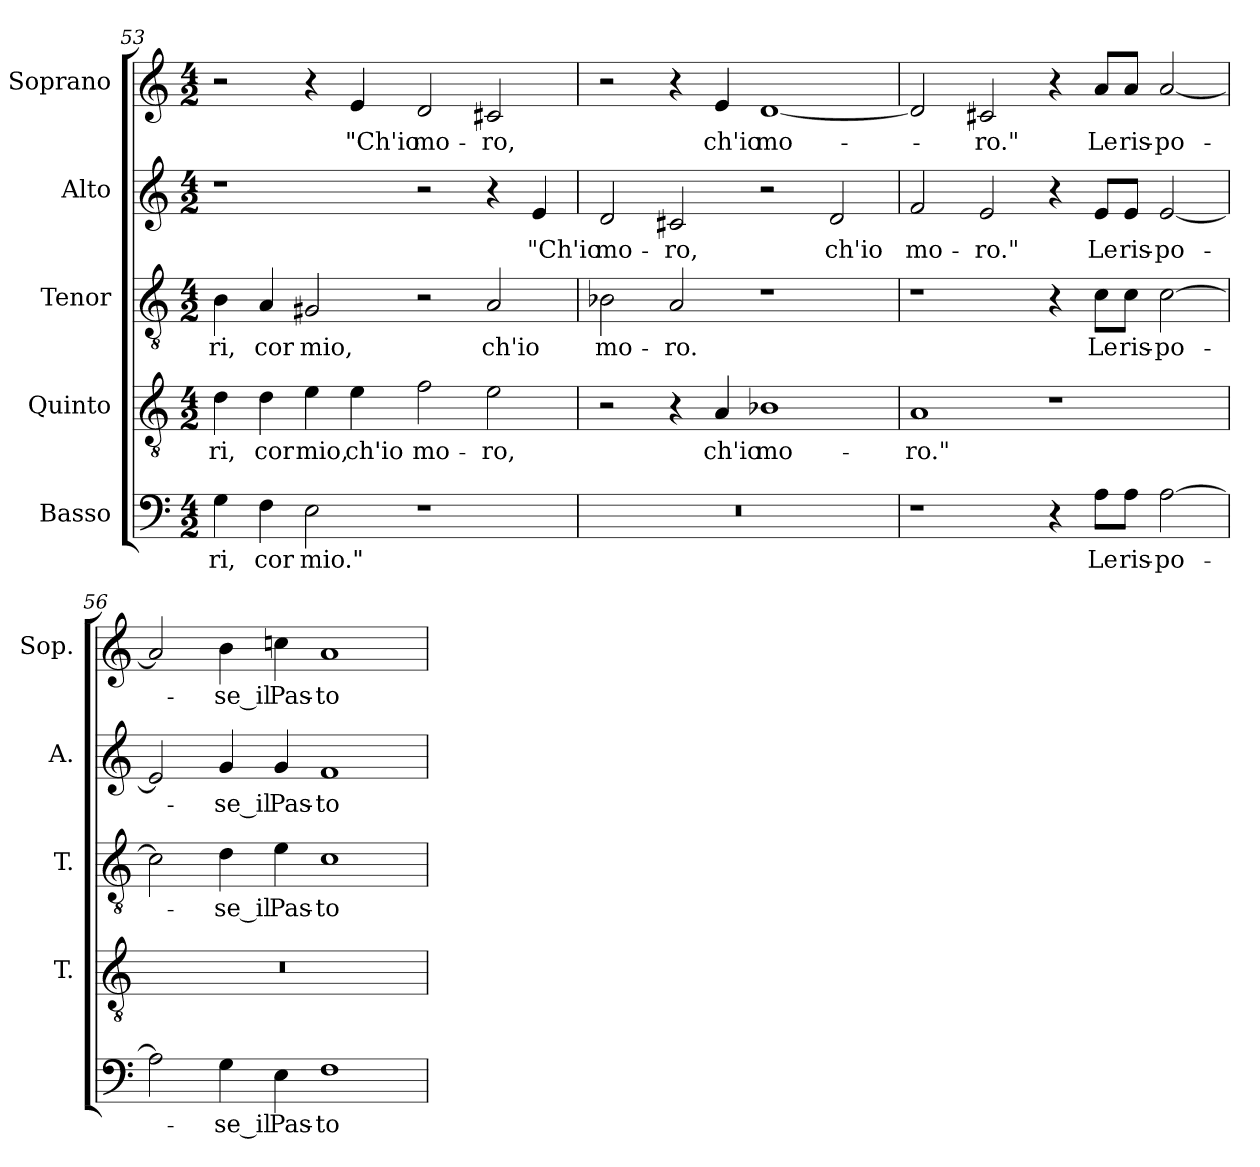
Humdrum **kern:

**kern	**text	**kern	**text	**kern	**text	**kern	**text	**kern	**text
*part5	*part5	*part4	*part4	*part3	*part3	*part2	*part2	*part1	*part1
*staff5	*staff5	*staff4	*staff4	*staff3	*staff3	*staff2	*staff2	*staff1	*staff1
*I"Basso	*	*I"Quinto	*	*I"Tenor	*	*I"Alto	*	*I"Soprano	*
*	*	*I'T.	*	*I'T.	*	*I'A.	*	*I'Sop.	*
*clefF4	*	*clefGv2	*	*clefGv2	*	*clefG2	*	*clefG2	*
*	*	*ITrd7c12	*	*ITrd7c12	*	*	*	*	*
*k[]	*	*k[]	*	*k[]	*	*k[]	*	*k[]	*
*C:	*	*C:	*	*C:	*	*C:	*	*C:	*
*M4/2	*	*M4/2	*	*M4/2	*	*M4/2	*	*M4/2	*
=53	=53	=53	=53	=53	=53	=53	=53	=53	=53
!	!LO:LY:b:color=#000000	!	!	!	!	!	!	!	!
!	!	!	!LO:LY:b:color=#000000	!	!	!	!	!	!
!	!	!	!	!	!LO:LY:b:color=#000000	!	!	!	!
4Gi\	-ri,	4Di\	-ri,	4BBi\	-ri,	1r	.	2r	.
!	!LO:LY:b:color=#000000	!	!	!	!	!	!	!	!
!	!	!	!LO:LY:b:color=#000000	!	!	!	!	!	!
!	!	!	!	!	!LO:LY:b:color=#000000	!	!	!	!
4Fi\	cor	4Di\	cor	4AAi/	cor	.	.	.	.
!	!LO:LY:b:color=#000000	!	!	!	!	!	!	!	!
!	!	!	!LO:LY:b:color=#000000	!	!	!	!	!	!
!	!	!	!	!	!LO:LY:b:color=#000000	!	!	!	!
2Ei\	mio."	4Ei\	mio,	2GG#Xi/	mio,	.	.	4r	.
!	!	!	!LO:LY:b:color=#000000	!	!	!	!	!	!
!	!	!	!	!	!	!	!	!	!LO:LY:b:color=#000000
.	.	4Ei\	ch'io	.	.	.	.	4ei/	"Ch'io
!	!	!	!LO:LY:b:color=#000000	!	!	!	!	!	!
!	!	!	!	!	!	!	!	!	!LO:LY:b:color=#000000
1r	.	2Fi\	mo-	2r	.	2r	.	2di/	mo-
!	!	!	!LO:LY:b:color=#000000	!	!	!	!	!	!
!	!	!	!	!	!LO:LY:b:color=#000000	!	!	!	!
!	!	!	!	!	!	!	!	!	!LO:LY:b:color=#000000
.	.	2Ei\	-ro,	2AAi/	ch'io	4r	.	2c#Xi/	-ro,
!	!	!	!	!	!	!	!LO:LY:b:color=#000000	!	!
.	.	.	.	.	.	4ei/	"Ch'io	.	.
=54	=54	=54	=54	=54	=54	=54	=54	=54	=54
!LO:N:vis=1	!	!	!	!	!	!	!	!	!
!	!	!	!	!	!LO:LY:b:color=#000000	!	!	!	!
!	!	!	!	!	!	!	!LO:LY:b:color=#000000	!	!
0r	.	2r	.	2BB-Xi\	mo-	2di/	mo-	2r	.
!	!	!	!	!	!LO:LY:b:color=#000000	!	!	!	!
!	!	!	!	!	!	!	!LO:LY:b:color=#000000	!	!
.	.	4r	.	2AAi/	-ro.	2c#Xi/	-ro,	4r	.
!	!	!	!LO:LY:b:color=#000000	!	!	!	!	!	!
!	!	!	!	!	!	!	!	!	!LO:LY:b:color=#000000
.	.	4AAi/	ch'io	.	.	.	.	4ei/	ch'io
!	!	!	!LO:LY:b:color=#000000	!	!	!	!	!	!
!	!	!	!	!	!	!	!	!	!LO:LY:b:color=#000000
.	.	1BB-Xi	mo-	1r	.	2r	.	[1di	mo-
!	!	!	!	!	!	!	!LO:LY:b:color=#000000	!	!
.	.	.	.	.	.	2di/	ch'io	.	.
!!LO:LB:g=z
=55	=55	=55	=55	=55	=55	=55	=55	=55	=55
!	!	!	!LO:LY:b:color=#000000	!	!	!	!	!	!
!	!	!	!	!	!	!	!LO:LY:b:color=#000000	!	!
1r	.	1AAi	-ro."	1r	.	2fi/	mo-	2di/]	.
!	!	!	!	!	!	!	!LO:LY:b:color=#000000	!	!
!	!	!	!	!	!	!	!	!	!LO:LY:b:color=#000000
.	.	.	.	.	.	2ei/	-ro."	2c#Xi/	-ro."
4r	.	1r	.	4r	.	4r	.	4r	.
!	!LO:LY:b:color=#000000	!	!	!	!	!	!	!	!
!	!	!	!	!	!LO:LY:b:color=#000000	!	!	!	!
!	!	!	!	!	!	!	!LO:LY:b:color=#000000	!	!
!	!	!	!	!	!	!	!	!	!LO:LY:b:color=#000000
8Ai\L	Le	.	.	8Ci\L	Le	8ei/L	Le	8ai/L	Le
!	!LO:LY:b:color=#000000	!	!	!	!	!	!	!	!
!	!	!	!	!	!LO:LY:b:color=#000000	!	!	!	!
!	!	!	!	!	!	!	!LO:LY:b:color=#000000	!	!
!	!	!	!	!	!	!	!	!	!LO:LY:b:color=#000000
8Ai\J	ris-	.	.	8Ci\J	ris-	8ei/J	ris-	8ai/J	ris-
!	!LO:LY:b:color=#000000	!	!	!	!	!	!	!	!
!	!	!	!	!	!LO:LY:b:color=#000000	!	!	!	!
!	!	!	!	!	!	!	!LO:LY:b:color=#000000	!	!
!	!	!	!	!	!	!	!	!	!LO:LY:b:color=#000000
[2Ai\	-po-	.	.	[2Ci\	-po-	[2ei/	-po-	[2ai/	-po-
=56	=56	=56	=56	=56	=56	=56	=56	=56	=56
!	!	!LO:N:vis=1	!	!	!	!	!	!	!
2Ai\]	.	0r	.	2Ci\]	.	2ei/]	.	2ai/]	.
!	!LO:LY:b:color=#000000	!	!	!	!	!	!	!	!
!	!	!	!	!	!LO:LY:b:color=#000000	!	!	!	!
!	!	!	!	!	!	!	!LO:LY:b:color=#000000	!	!
!	!	!	!	!	!	!	!	!	!LO:LY:b:color=#000000
4Gi\	-se_il	.	.	4Di\	-se_il	4gi/	-se_il	4bi\	-se_il
!	!LO:LY:b:color=#000000	!	!	!	!	!	!	!	!
!	!	!	!	!	!LO:LY:b:color=#000000	!	!	!	!
!	!	!	!	!	!	!	!LO:LY:b:color=#000000	!	!
!	!	!	!	!	!	!	!	!	!LO:LY:b:color=#000000
4Ei\	Pas-	.	.	4Ei\	Pas-	4gi/	Pas-	4ccni\	Pas-
!	!LO:LY:b:color=#000000	!	!	!	!	!	!	!	!
!	!	!	!	!	!LO:LY:b:color=#000000	!	!	!	!
!	!	!	!	!	!	!	!LO:LY:b:color=#000000	!	!
!	!	!	!	!	!	!	!	!	!LO:LY:b:color=#000000
1Fi	-to-	.	.	1Ci	-to-	1fi	-to-	1ai	-to-
=	=	=	=	=	=	=	=	=	=
*-	*-	*-	*-	*-	*-	*-	*-	*-	*-
